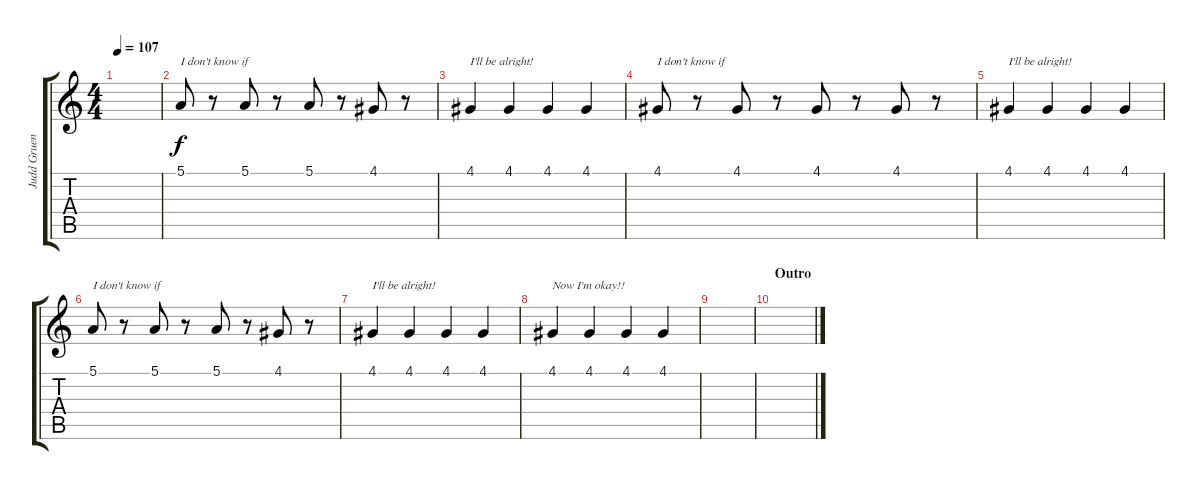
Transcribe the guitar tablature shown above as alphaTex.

\track ("Judd Gruenbaum (Vocals)" "Judd Gruen") {instrument viola}
\staff {score tabs}
\tuning (E4 B3 G3 D3 A2 E2) {hide}
\ts (4 4)
\tempo 107
\clef g2
\ks c
|
5.1.8{txt "I don't know if"} r.8 5.1.8 r.8 5.1.8 r.8 4.1.8 r.8 |
4.1.4{txt "I'll be alright!"} 4.1.4 4.1.4 4.1.4 |
4.1.8{txt "I don't know if"} r.8 4.1.8 r.8 4.1.8 r.8 4.1.8 r.8 |
4.1.4{txt "I'll be alright!"} 4.1.4 4.1.4 4.1.4 |
5.1.8{txt "I don't know if"} r.8 5.1.8 r.8 5.1.8 r.8 4.1.8 r.8 |
4.1.4{txt "I'll be alright!"} 4.1.4 4.1.4 4.1.4 |
4.1.4{txt "Now I'm okay!!"} 4.1.4 4.1.4 4.1.4 |
|
\section ("" "Outro")
